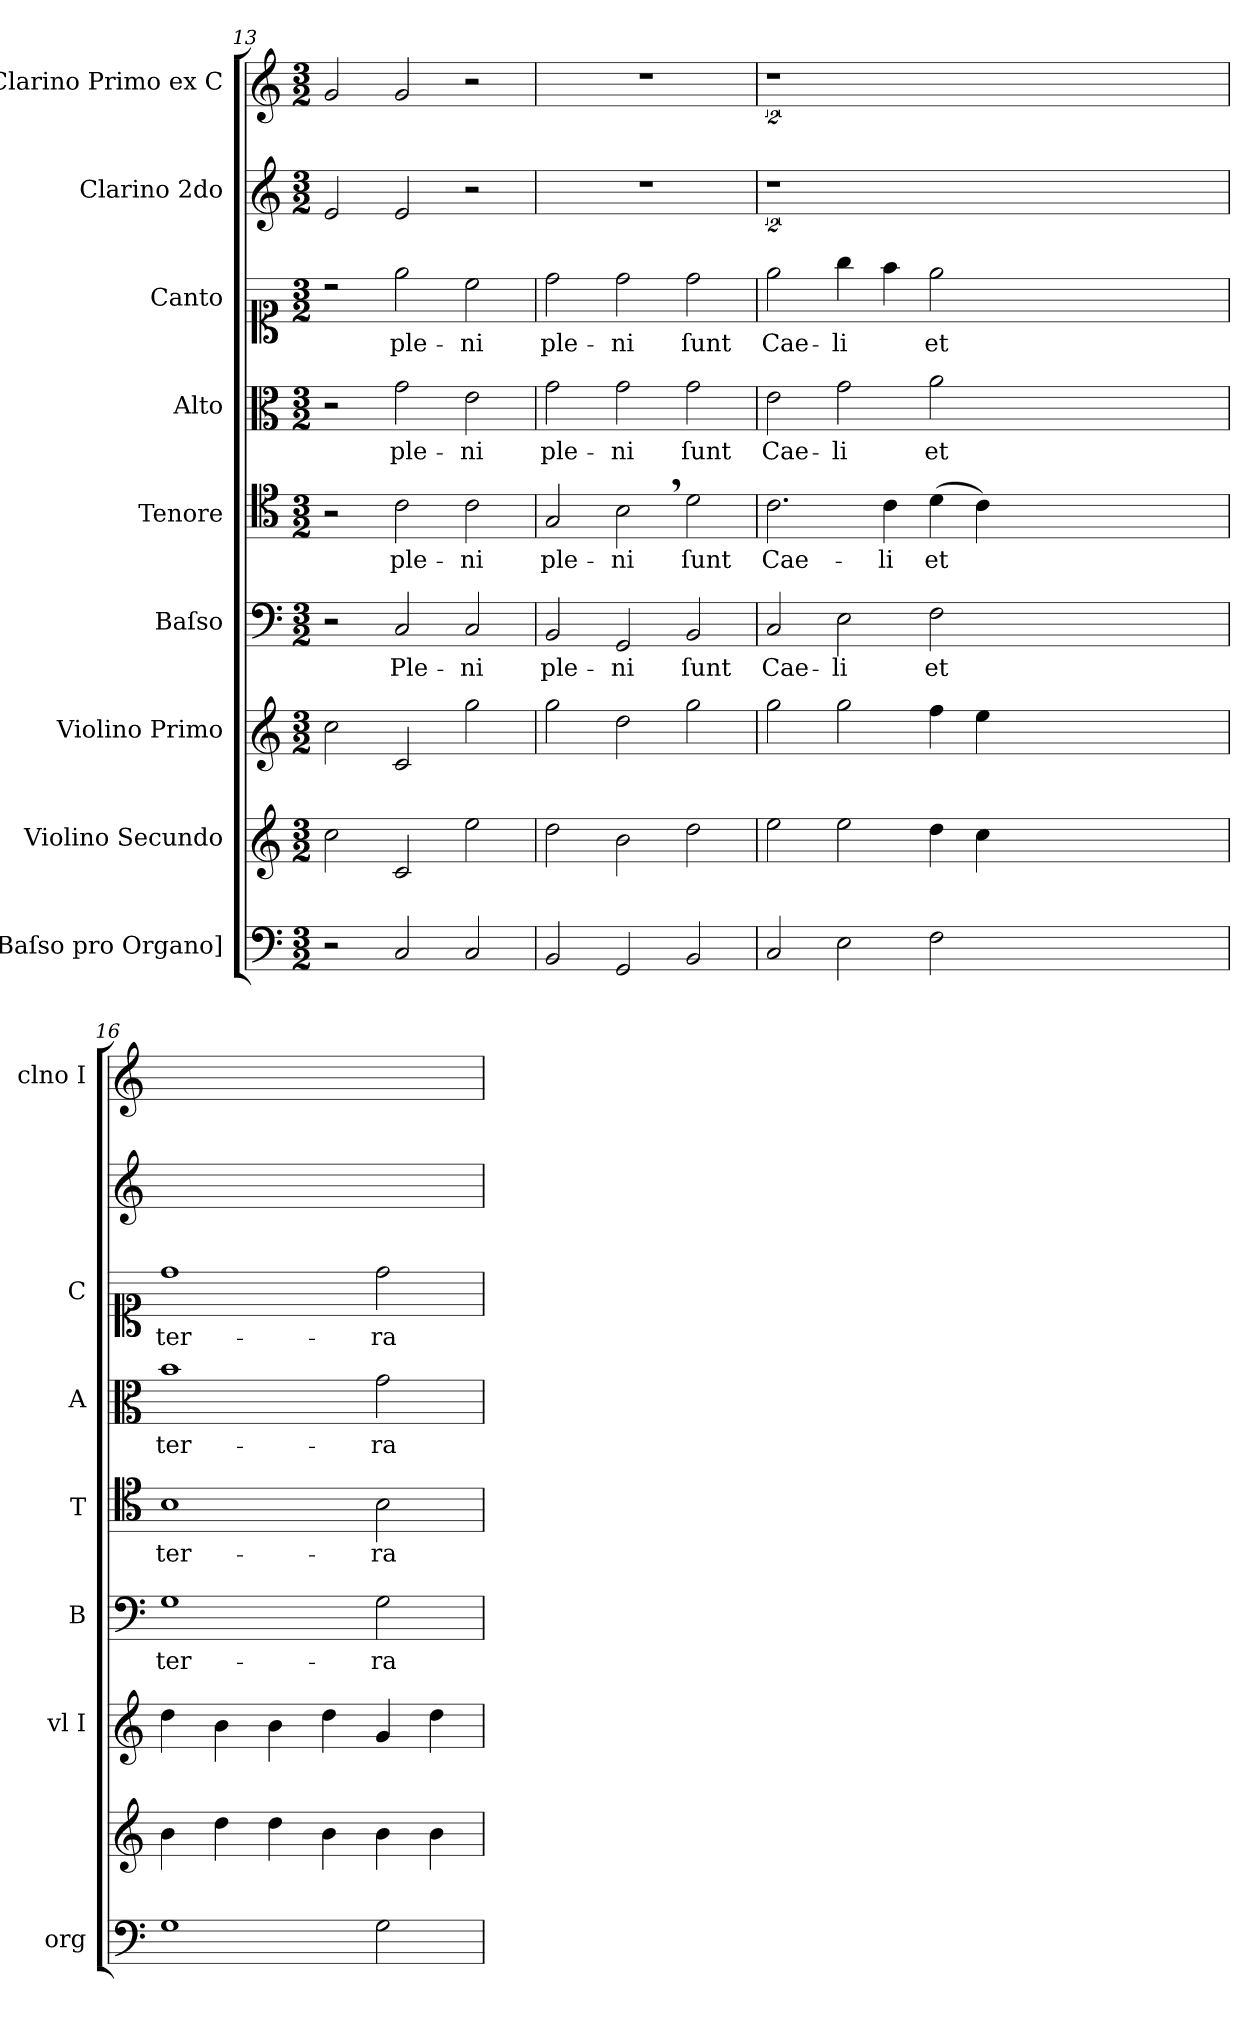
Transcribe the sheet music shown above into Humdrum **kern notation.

**kern	**kern	**kern	**kern	**text	**kern	**text	**kern	**text	**kern	**text	**kern	**kern
*part9	*part8	*part7	*part6	*part6	*part5	*part5	*part4	*part4	*part3	*part3	*part2	*part1
*staff9	*staff8	*staff7	*staff6	*staff6	*staff5	*staff5	*staff4	*staff4	*staff3	*staff3	*staff2	*staff1
*I"[Baſso pro Organo]	*I"Violino Secundo	*I"Violino Primo	*I"Baſso	*	*I"Tenore	*	*I"Alto	*	*I"Canto	*	*I"Clarino 2do	*I"Clarino Primo ex C
*I'org	*	*I'vl I	*I'B	*	*I'T	*	*I'A	*	*I'C	*	*	*I'clno I
*clefF4	*clefG2	*clefG2	*clefF4	*	*clefC4	*	*clefC3	*	*clefC1	*	*clefG2	*clefG2
*k[]	*k[]	*k[]	*k[]	*	*k[]	*	*k[]	*	*k[]	*	*k[]	*k[]
*C:	*C:	*C:	*C:	*	*C:	*	*C:	*	*C:	*	*C:	*C:
*M3/2	*M3/2	*M3/2	*M3/2	*	*M3/2	*	*M3/2	*	*M3/2	*	*M3/2	*M3/2
=13	=13	=13	=13	=13	=13	=13	=13	=13	=13	=13	=13	=13
2r	2cc\	2cc\	2r	.	2r	.	2r	.	2rb	.	2e/	2g/
2C/	2c/	2c/	2C/	Ple-	2c\	ple-	2g\	ple-	2ee\	ple-	2e/	2g/
2C/	2ee\	2gg\	2C/	-ni	2c\	-ni	2e\	-ni	2cc\	-ni	2r	2r
=14	=14	=14	=14	=14	=14	=14	=14	=14	=14	=14	=14	=14
!	!	!	!	!	!	!LO:LY:i	!	!LO:LY:i	!	!LO:LY:i	!	!
2BB/	2dd\	2gg\	2BB/	ple-	2G/	ple-	2g\	ple-	2dd\	ple-	1.r	1.r
!	!	!	!	!	!	!LO:LY:i	!	!LO:LY:i	!	!LO:LY:i	!	!
2GG/	2b\	2dd\	2GG/	-ni	2B,<\	-ni	2g\	-ni	2dd\	-ni	.	.
2BB/	2dd\	2gg\	2BB/	ſunt	2d\	ſunt	2g\	ſunt	2dd\	ſunt	.	.
=15	=15	=15	=15	=15	=15	=15	=15	=15	=15	=15	=15	=15
2C/	2ee\	2gg\	2C/	Cae-	2.c\	Cae-	2e\	Cae-	2ee\	Cae-	2%9r	2%9r
2E\	2ee\	2gg\	2E\	-li	.	.	2g\	-li	4gg\	-li	.	.
.	.	.	.	.	4c\	-li	.	.	4ff\	.	.	.
2F\	4dd\	4ff\	2F\	et	(4d\	et	2a\	et	2ee\	et	.	.
.	4cc\	4ee\	.	.	4c\)	.	.	.	.	.	.	.
0.ryy	0.ryy	0.ryy	0.ryy	.	0.ryy	.	0.ryy	.	0.ryy	.	.	.
=16	=16	=16	=16	=16	=16	=16	=16	=16	=16	=16	=16	=16
1G	4b\	4dd\	1G	ter-	1B	ter-	1b	ter-	1dd	ter-	1.ryy	1.ryy
.	4dd\	4b\	.	.	.	.	.	.	.	.	.	.
.	4dd\	4b\	.	.	.	.	.	.	.	.	.	.
.	4b\	4dd\	.	.	.	.	.	.	.	.	.	.
2G\	4b\	4g/	2G\	-ra	2B\	-ra	2g\	-ra	2dd\	-ra	.	.
.	4b\	4dd\	.	.	.	.	.	.	.	.	.	.
=	=	=	=	=	=	=	=	=	=	=	=	=
*-	*-	*-	*-	*-	*-	*-	*-	*-	*-	*-	*-	*-
